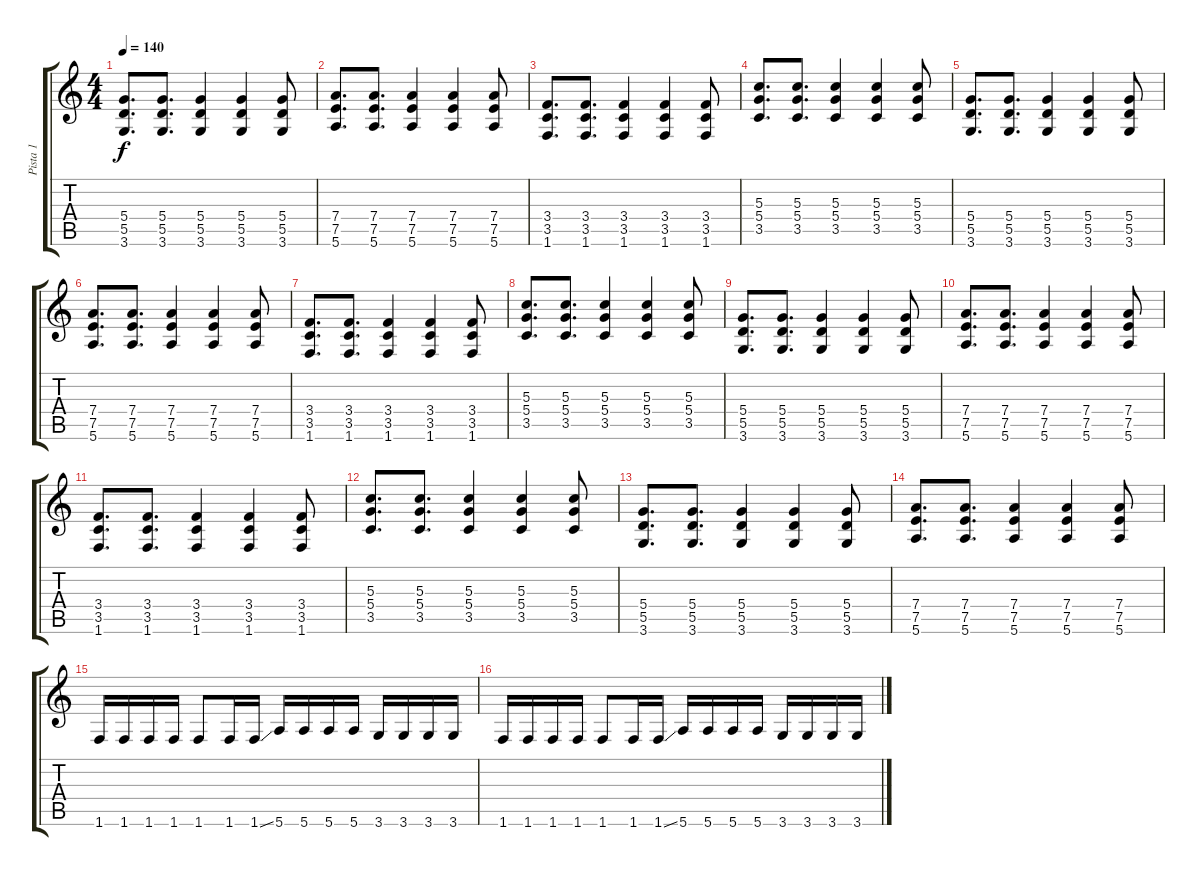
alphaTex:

\track ("Pista 1" "Pista 1") {instrument distortionguitar}
\staff {score tabs}
\tuning (E4 B3 G3 D3 A2 E2) {hide}
\ts (4 4)
\tempo 140
\clef g2
\ks c
(5.4 5.5 3.6).8{d dy f} (5.4 5.5 3.6).8{d} (5.4 5.5 3.6).4 (5.4 5.5 3.6).4 (5.4 5.5 3.6).8 |
(7.4 7.5 5.6).8{d} (7.4 7.5 5.6).8{d} (7.4 7.5 5.6).4 (7.4 7.5 5.6).4 (7.4 7.5 5.6).8 |
(3.4 3.5 1.6).8{d} (3.4 3.5 1.6).8{d} (3.4 3.5 1.6).4 (3.4 3.5 1.6).4 (3.4 3.5 1.6).8 |
(5.3 5.4 3.5).8{d} (5.3 5.4 3.5).8{d} (5.3 5.4 3.5).4 (5.3 5.4 3.5).4 (5.3 5.4 3.5).8 |
(5.4 5.5 3.6).8{d} (5.4 5.5 3.6).8{d} (5.4 5.5 3.6).4 (5.4 5.5 3.6).4 (5.4 5.5 3.6).8 |
(7.4 7.5 5.6).8{d} (7.4 7.5 5.6).8{d} (7.4 7.5 5.6).4 (7.4 7.5 5.6).4 (7.4 7.5 5.6).8 |
(3.4 3.5 1.6).8{d} (3.4 3.5 1.6).8{d} (3.4 3.5 1.6).4 (3.4 3.5 1.6).4 (3.4 3.5 1.6).8 |
(5.3 5.4 3.5).8{d} (5.3 5.4 3.5).8{d} (5.3 5.4 3.5).4 (5.3 5.4 3.5).4 (5.3 5.4 3.5).8 |
(5.4 5.5 3.6).8{d} (5.4 5.5 3.6).8{d} (5.4 5.5 3.6).4 (5.4 5.5 3.6).4 (5.4 5.5 3.6).8 |
(7.4 7.5 5.6).8{d} (7.4 7.5 5.6).8{d} (7.4 7.5 5.6).4 (7.4 7.5 5.6).4 (7.4 7.5 5.6).8 |
(3.4 3.5 1.6).8{d} (3.4 3.5 1.6).8{d} (3.4 3.5 1.6).4 (3.4 3.5 1.6).4 (3.4 3.5 1.6).8 |
(5.3 5.4 3.5).8{d} (5.3 5.4 3.5).8{d} (5.3 5.4 3.5).4 (5.3 5.4 3.5).4 (5.3 5.4 3.5).8 |
(5.4 5.5 3.6).8{d} (5.4 5.5 3.6).8{d} (5.4 5.5 3.6).4 (5.4 5.5 3.6).4 (5.4 5.5 3.6).8 |
(7.4 7.5 5.6).8{d} (7.4 7.5 5.6).8{d} (7.4 7.5 5.6).4 (7.4 7.5 5.6).4 (7.4 7.5 5.6).8 |
1.6.16 1.6.16 1.6.16 1.6.16 1.6.8 1.6.16 1.6{ss}.16 5.6.16 5.6.16 5.6.16 5.6.16 3.6.16 3.6.16 3.6.16 3.6.16 |
1.6.16 1.6.16 1.6.16 1.6.16 1.6.8 1.6.16 1.6{ss}.16 5.6.16 5.6.16 5.6.16 5.6.16 3.6.16 3.6.16 3.6.16 3.6.16
